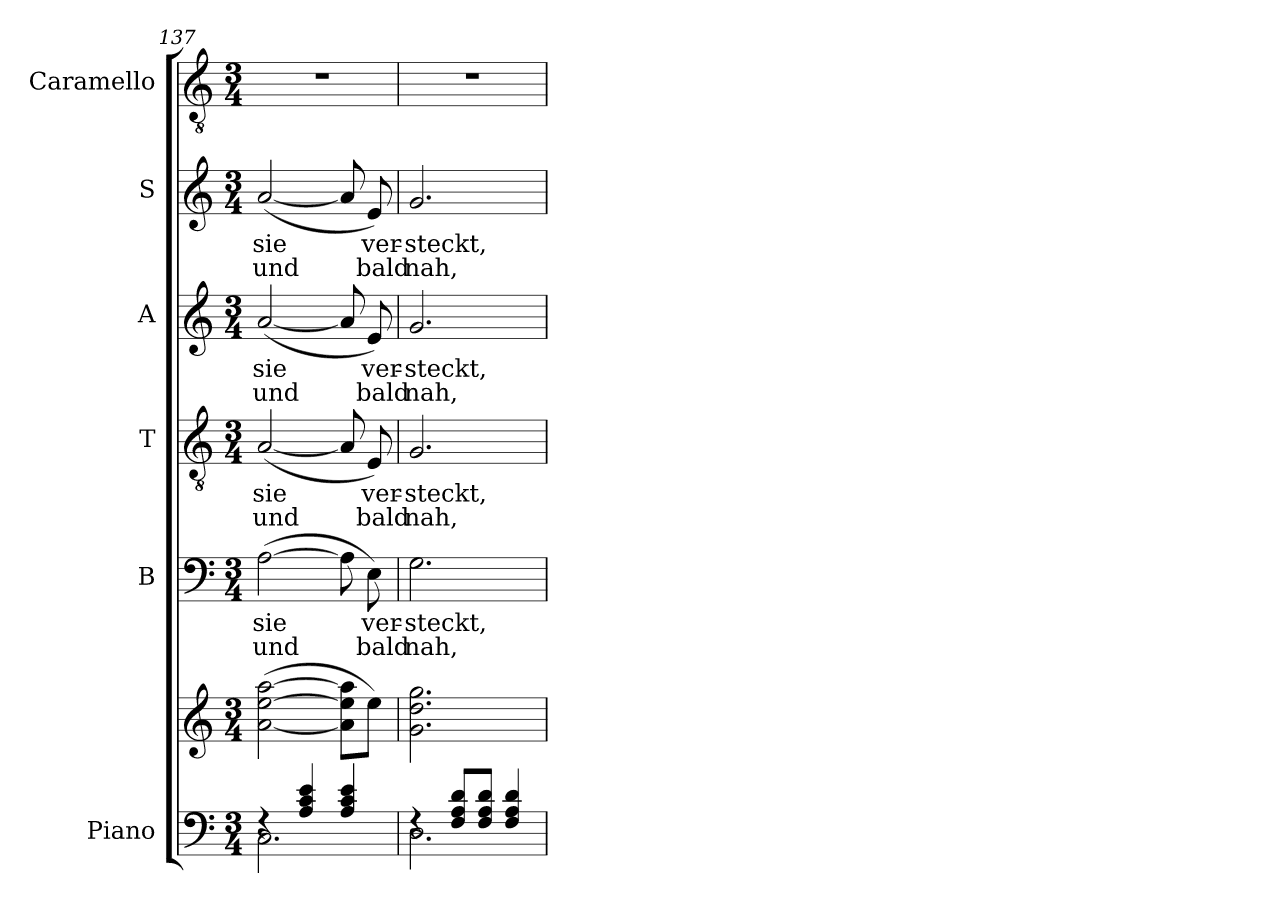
**kern	**kern	**kern	**text	**text	**kern	**text	**text	**kern	**text	**text	**kern	**text	**text	**kern
*part6	*part6	*part5	*part5	*part5	*part4	*part4	*part4	*part3	*part3	*part3	*part2	*part2	*part2	*part1
*staff7	*staff6	*staff5	*staff5	*staff5	*staff4	*staff4	*staff4	*staff3	*staff3	*staff3	*staff2	*staff2	*staff2	*staff1
*I"Piano	*	*I"B	*	*	*I"T	*	*	*I"A	*	*	*I"S	*	*	*I"Caramello
*I'Pno	*	*I'B	*	*	*I'T	*	*	*I'A	*	*	*I'S	*	*	*
!!LO:PB:g=z
*clefF4	*clefG2	*clefF4	*	*	*clefGv2	*	*	*clefG2	*	*	*clefG2	*	*	*clefGv2
*k[]	*k[]	*k[]	*	*	*k[]	*	*	*k[]	*	*	*k[]	*	*	*k[]
*M3/4	*M3/4	*M3/4	*	*	*M3/4	*	*	*M3/4	*	*	*M3/4	*	*	*M3/4
=137	=137	=137	=137	=137	=137	=137	=137	=137	=137	=137	=137	=137	=137	=137
*^	*	*	*	*	*	*	*	*	*	*	*	*	*	*
!	!	!	!	!LO:LY:b	!LO:LY:b	!	!LO:LY:b	!LO:LY:b	!	!LO:LY:b	!LO:LY:b	!	!LO:LY:b	!LO:LY:b	!
4rF	2.C\	(>[2a\ [2ee\ [2aa\	(>[2A\	sie	und	(>[2A/	sie	und	(>[2a/	sie	und	(>[2a/	sie	und	2.r
4A/ 4c/ 4e/	.	.	.	.	.	.	.	.	.	.	.	.	.	.	.
4A/ 4c/ 4e/	.	8a\] 8ee\] 8aa\]L	8A\]	.	.	8A/]	.	.	8a/]	.	.	8a/]	.	.	.
!	!	!	!	!LO:LY:b	!LO:LY:b	!	!LO:LY:b	!LO:LY:b	!	!LO:LY:b	!LO:LY:b	!	!LO:LY:b	!LO:LY:b	!
.	.	8ee\J)	8E\)	ver-	bald	8E/)	ver-	bald	8e/)	ver-	bald	8e/)	ver-	bald	.
=138	=138	=138	=138	=138	=138	=138	=138	=138	=138	=138	=138	=138	=138	=138	=138
!	!	!	!	!LO:LY:b	!LO:LY:b	!	!LO:LY:b	!LO:LY:b	!	!LO:LY:b	!LO:LY:b	!	!LO:LY:b	!LO:LY:b	!
4rF	2.D\	2.g\ 2.dd\ 2.gg\	2.G\	-steckt,	nah,	2.G/	-steckt,	nah,	2.g/	-steckt,	nah,	2.g/	-steckt,	nah,	2.r
8F/ 8A/ 8d/L	.	.	.	.	.	.	.	.	.	.	.	.	.	.	.
8F/ 8A/ 8d/J	.	.	.	.	.	.	.	.	.	.	.	.	.	.	.
4F/ 4A/ 4d/	.	.	.	.	.	.	.	.	.	.	.	.	.	.	.
*v	*v	*	*	*	*	*	*	*	*	*	*	*	*	*	*
=	=	=	=	=	=	=	=	=	=	=	=	=	=	=
*-	*-	*-	*-	*-	*-	*-	*-	*-	*-	*-	*-	*-	*-	*-
